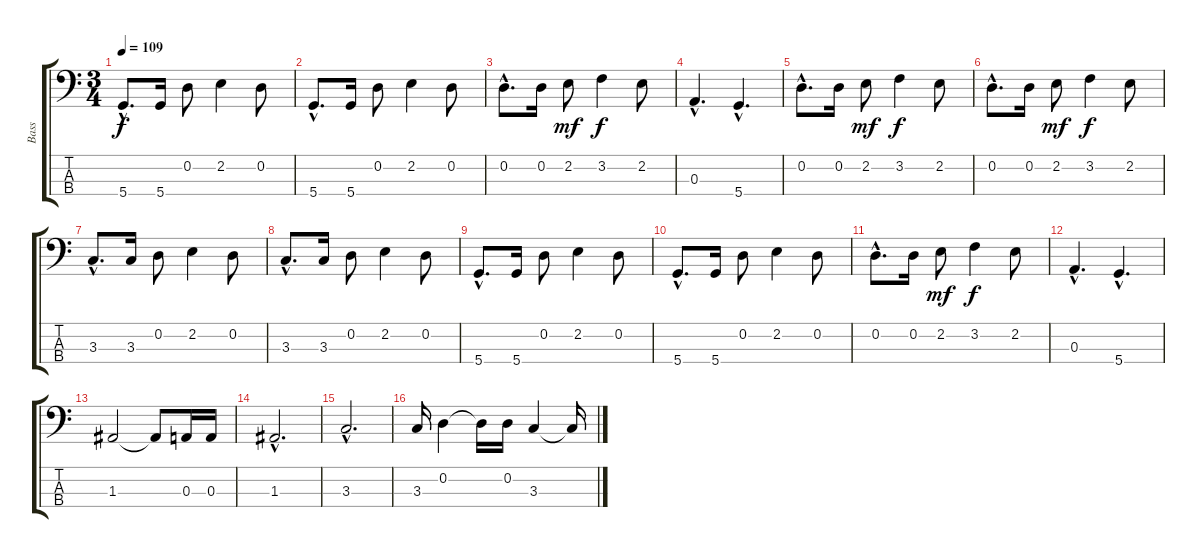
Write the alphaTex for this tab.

\track ("Bass" "Bass") {instrument electricbassfinger}
\staff {score tabs}
\tuning (G2 D2 A1 D1) {hide}
\ts (3 4)
\tempo 109
\clef f4
\ks c
5.4{hac}.8{d dy f} 5.4.16 0.2.8 2.2.4 0.2.8 |
5.4{hac}.8{d} 5.4.16 0.2.8 2.2.4 0.2.8 |
0.2{hac}.8{d} 0.2.16 2.2.8{dy mf} 3.2.4{dy f} 2.2.8 |
0.3{hac}.4{d} 5.4{hac}.4{d} |
0.2{hac}.8{d} 0.2.16 2.2.8{dy mf} 3.2.4{dy f} 2.2.8 |
0.2{hac}.8{d} 0.2.16 2.2.8{dy mf} 3.2.4{dy f} 2.2.8 |
3.3{hac}.8{d} 3.3.16 0.2.8 2.2.4 0.2.8 |
3.3{hac}.8{d} 3.3.16 0.2.8 2.2.4 0.2.8 |
5.4{hac}.8{d} 5.4.16 0.2.8 2.2.4 0.2.8 |
5.4{hac}.8{d} 5.4.16 0.2.8 2.2.4 0.2.8 |
0.2{hac}.8{d} 0.2.16 2.2.8{dy mf} 3.2.4{dy f} 2.2.8 |
0.3{hac}.4{d} 5.4{hac}.4{d} |
1.3.2 1.3{t}.8 0.3.16 0.3.16 |
1.3{hac}.2{d} |
3.3{hac}.2{d} |
3.3.16 0.2.4 0.2{t}.16 0.2.16 3.3.4 3.3{t}.16
